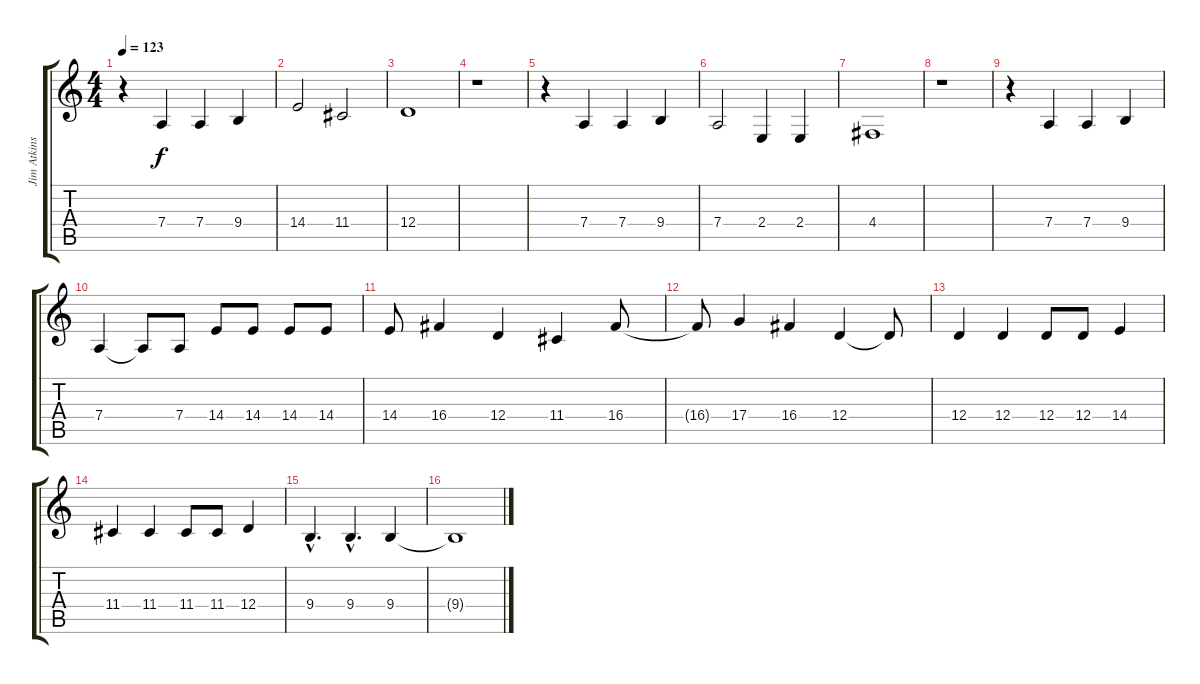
\track ("Jim Atkins (Vocals)" "Jim Atkins") {instrument lead6voice}
\staff {score tabs}
\tuning (E4 B3 G3 D3 A2 E2) {hide}
\ts (4 4)
\tempo 123
\clef g2
\ks c
r.4{dy f} 7.4.4 7.4.4 9.4.4 |
14.4.2 11.4.2 |
12.4.1 |
r.1 |
r.4 7.4.4 7.4.4 9.4.4 |
7.4.2 2.4.4 2.4.4 |
4.4.1 |
r.1 |
r.4 7.4.4 7.4.4 9.4.4 |
7.4.4 7.4{t}.8 7.4.8 14.4.8 14.4.8 14.4.8 14.4.8 |
14.4.8 16.4.4 12.4.4 11.4.4 16.4.8 |
16.4{t}.8 17.4.4 16.4.4 12.4.4 12.4{t}.8 |
12.4.4 12.4.4 12.4.8 12.4.8 14.4.4 |
11.4.4 11.4.4 11.4.8 11.4.8 12.4.4 |
9.4{hac}.4{d} 9.4{hac}.4{d} 9.4.4 |
9.4{t}.1
